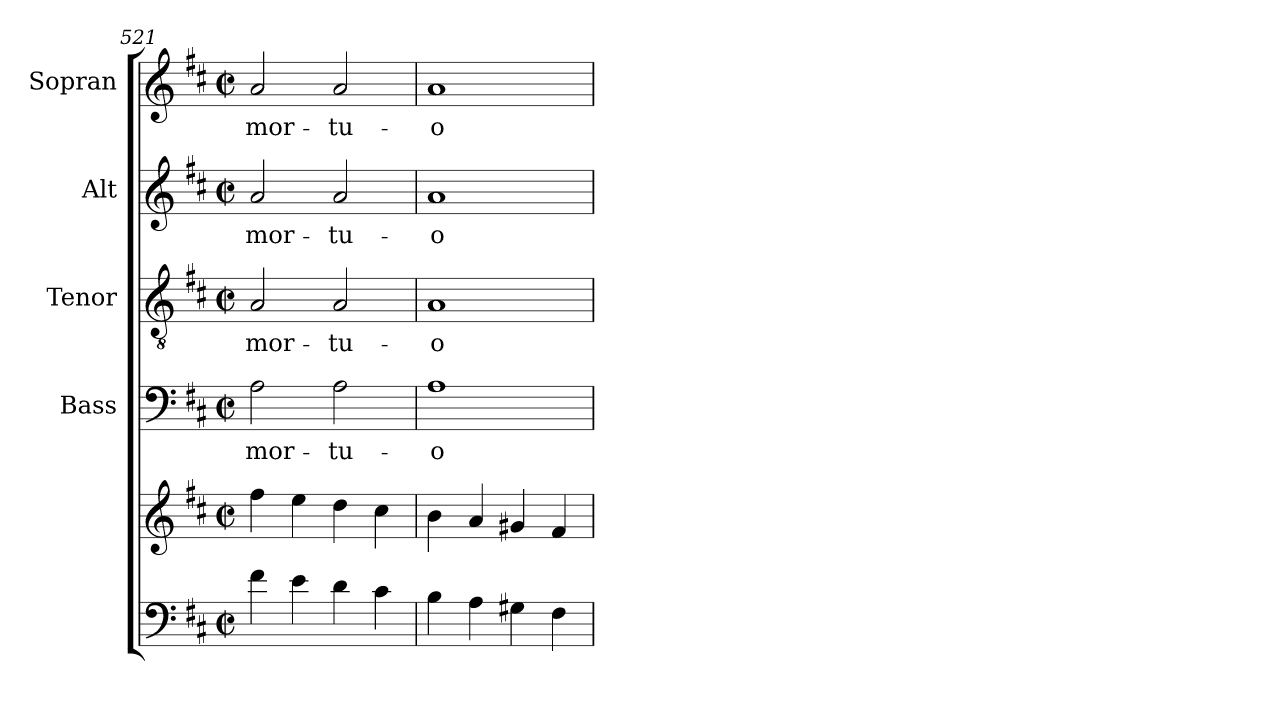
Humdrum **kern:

**kern	**kern	**kern	**text	**kern	**text	**kern	**text	**kern	**text
*part5	*part5	*part4	*part4	*part3	*part3	*part2	*part2	*part1	*part1
*staff6	*staff5	*staff4	*staff4	*staff3	*staff3	*staff2	*staff2	*staff1	*staff1
*	*	*I"Bass	*	*I"Tenor	*	*I"Alt	*	*I"Sopran	*
*	*	*I'B.	*	*I'T.	*	*I'A.	*	*I'S.	*
*clefF4	*clefG2	*clefF4	*	*clefGv2	*	*clefG2	*	*clefG2	*
*k[f#c#]	*k[f#c#]	*k[f#c#]	*	*k[f#c#]	*	*k[f#c#]	*	*k[f#c#]	*
*D:	*D:	*D:	*	*D:	*	*D:	*	*D:	*
*M2/2	*M2/2	*M2/2	*	*M2/2	*	*M2/2	*	*M2/2	*
*met(c|)	*met(c|)	*met(c|)	*	*met(c|)	*	*met(c|)	*	*met(c|)	*
=521	=521	=521	=521	=521	=521	=521	=521	=521	=521
!	!	!	!LO:LY:b	!	!LO:LY:b	!	!LO:LY:b	!	!LO:LY:b
4f#\	4ff#\	2A\	mor-	2A/	mor-	2a/	mor-	2a/	mor-
4e\	4ee\	.	.	.	.	.	.	.	.
!	!	!	!LO:LY:b	!	!LO:LY:b	!	!LO:LY:b	!	!LO:LY:b
4d\	4dd\	2A\	-tu-	2A/	-tu-	2a/	-tu-	2a/	-tu-
4c#\	4cc#\	.	.	.	.	.	.	.	.
=522	=522	=522	=522	=522	=522	=522	=522	=522	=522
!	!	!	!LO:LY:b	!	!LO:LY:b	!	!LO:LY:b	!	!LO:LY:b
4B\	4b\	1A	-o-	1A	-o-	1a	-o-	1a	-o-
4A\	4a/	.	.	.	.	.	.	.	.
4G#X\	4g#X/	.	.	.	.	.	.	.	.
4F#\	4f#/	.	.	.	.	.	.	.	.
=	=	=	=	=	=	=	=	=	=
*-	*-	*-	*-	*-	*-	*-	*-	*-	*-
